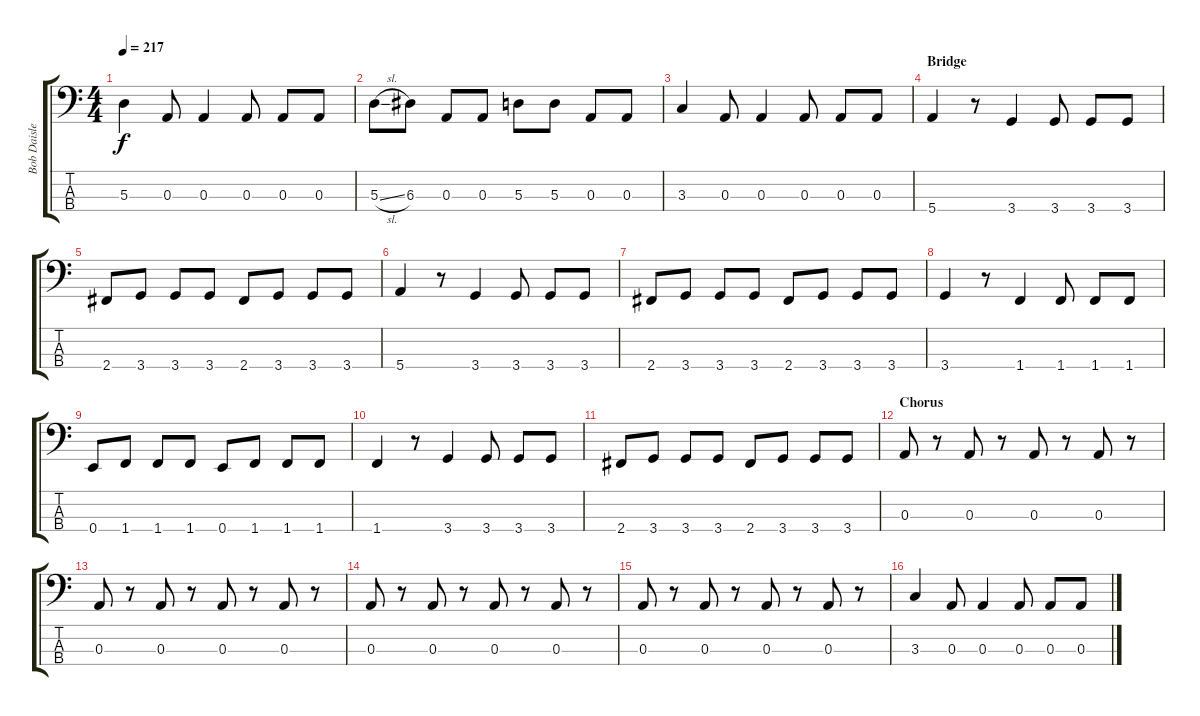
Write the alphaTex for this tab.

\track ("Bob Daisley" "Bob Daisle") {instrument electricbasspick}
\staff {score tabs}
\tuning (G2 D2 A1 E1) {hide}
\ts (4 4)
\tempo 217
\clef f4
\ks c
5.3.4{dy f} 0.3.8 0.3.4 0.3.8 0.3.8 0.3.8 |
5.3{sl}.8 6.3.8 0.3.8 0.3.8 5.3.8 5.3.8 0.3.8 0.3.8 |
3.3.4 0.3.8 0.3.4 0.3.8 0.3.8 0.3.8 |
\section ("" "Bridge")
5.4.4 r.8 3.4.4 3.4.8 3.4.8 3.4.8 |
2.4.8 3.4.8 3.4.8 3.4.8 2.4.8 3.4.8 3.4.8 3.4.8 |
5.4.4 r.8 3.4.4 3.4.8 3.4.8 3.4.8 |
2.4.8 3.4.8 3.4.8 3.4.8 2.4.8 3.4.8 3.4.8 3.4.8 |
3.4.4 r.8 1.4.4 1.4.8 1.4.8 1.4.8 |
0.4.8 1.4.8 1.4.8 1.4.8 0.4.8 1.4.8 1.4.8 1.4.8 |
1.4.4 r.8 3.4.4 3.4.8 3.4.8 3.4.8 |
2.4.8 3.4.8 3.4.8 3.4.8 2.4.8 3.4.8 3.4.8 3.4.8 |
\section ("" "Chorus")
0.3.8 r.8 0.3.8 r.8 0.3.8 r.8 0.3.8 r.8 |
0.3.8 r.8 0.3.8 r.8 0.3.8 r.8 0.3.8 r.8 |
0.3.8 r.8 0.3.8 r.8 0.3.8 r.8 0.3.8 r.8 |
0.3.8 r.8 0.3.8 r.8 0.3.8 r.8 0.3.8 r.8 |
3.3.4 0.3.8 0.3.4 0.3.8 0.3.8 0.3.8
